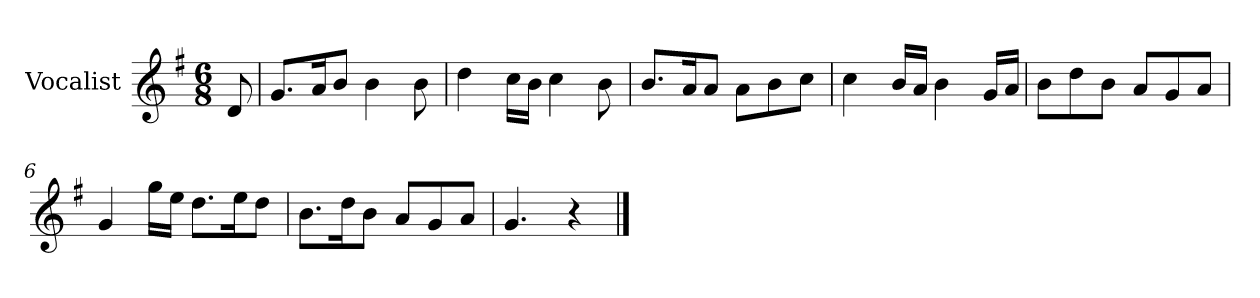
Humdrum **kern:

**kern
*part1
*staff1
*I"Vocalist
*k[f#]
*G:
*M6/8
=
8d
=1
8.gL
16aK
8bJ
4b
8b
=2
4dd
16ccLL
16bJJ
4cc
8b
=3
8.bL
16aK
8aJ
8aL
8b
8ccJ
=4
4cc
16bLL
16aJJ
4b
16gLL
16aJJ
=5
8bL
8dd
8bJ
8aL
8g
8aJ
=6
4g
16ggLL
16eeJJ
8.ddL
16eeK
8ddJ
=7
8.bL
16ddK
8bJ
8aL
8g
8aJ
=8
4.g
4r
==
*-
